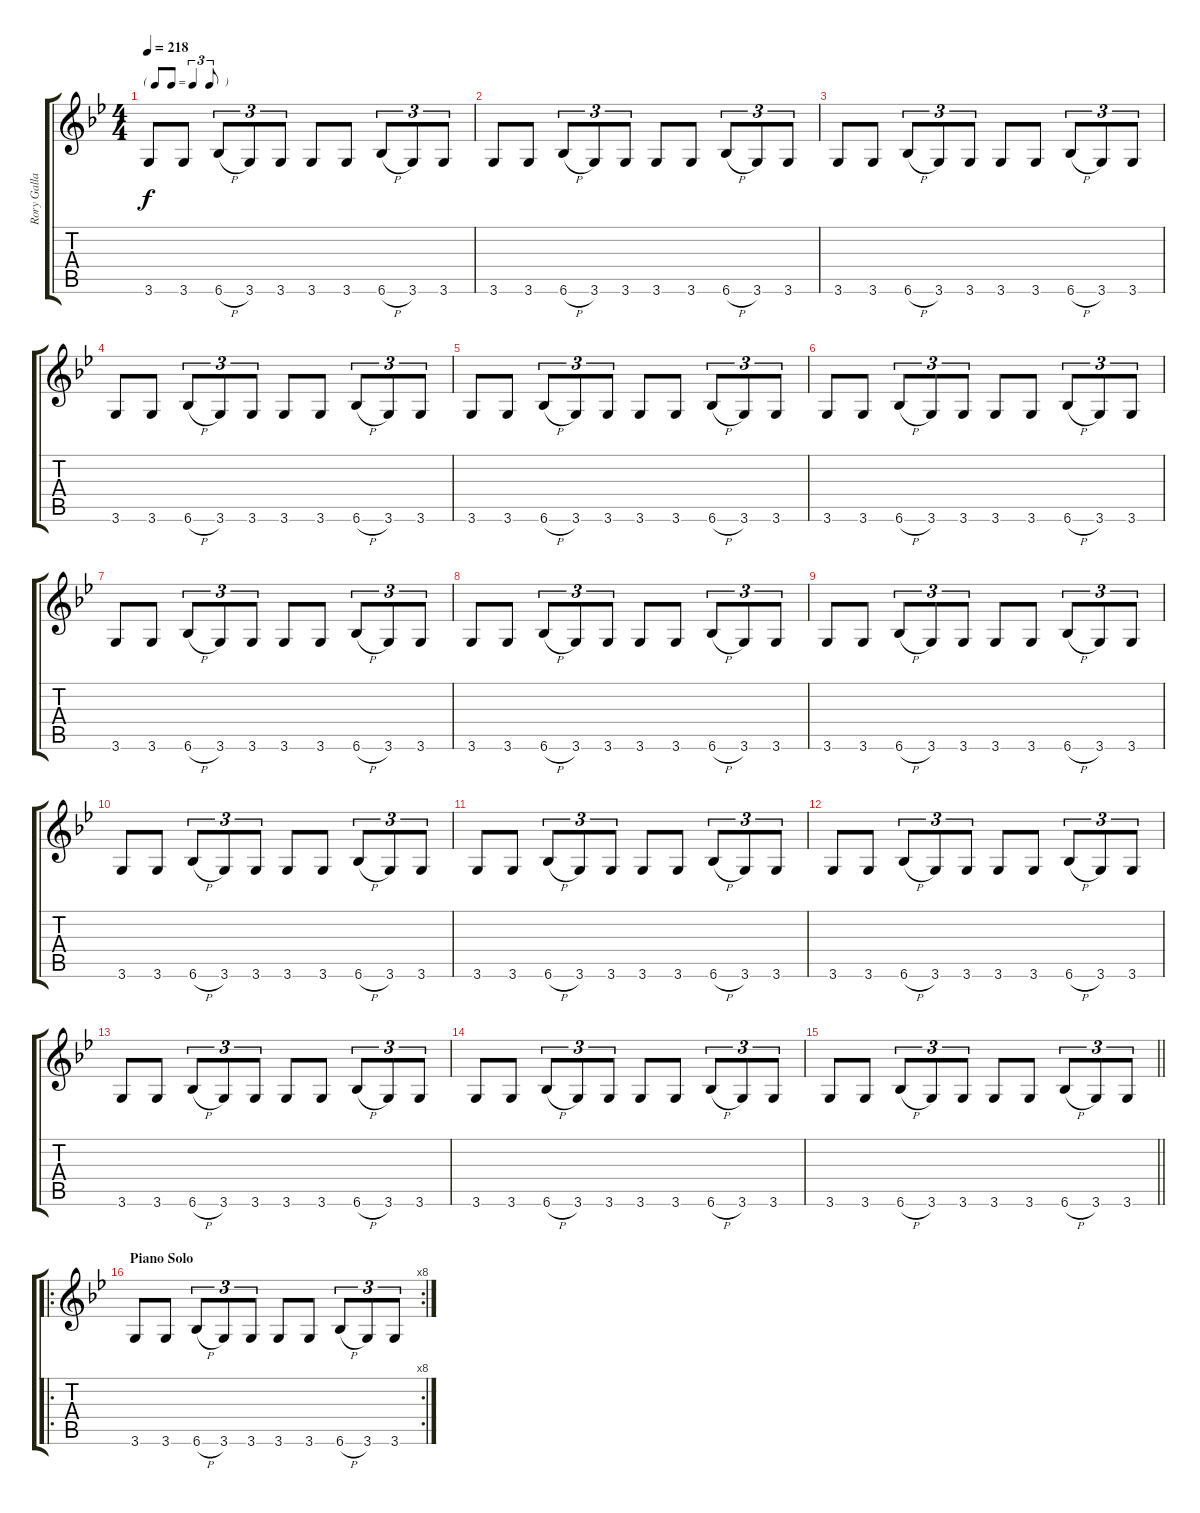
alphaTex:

\track ("Rory Gallagher - Gtr.1" "Rory Galla") {instrument overdrivenguitar}
\staff {score tabs}
\tuning (E4 B3 G3 D3 A2 E2) {hide}
\ts (4 4)
\tf triplet8th
\tempo 218
\clef g2
\ks bb
3.6.8{dy f} 3.6.8 6.6{h}.8{tu (3 2)} 3.6.8{tu (3 2)} 3.6.8{tu (3 2)} 3.6.8 3.6.8 6.6{h}.8{tu (3 2)} 3.6.8{tu (3 2)} 3.6.8{tu (3 2)} |
3.6.8 3.6.8 6.6{h}.8{tu (3 2)} 3.6.8{tu (3 2)} 3.6.8{tu (3 2)} 3.6.8 3.6.8 6.6{h}.8{tu (3 2)} 3.6.8{tu (3 2)} 3.6.8{tu (3 2)} |
3.6.8 3.6.8 6.6{h}.8{tu (3 2)} 3.6.8{tu (3 2)} 3.6.8{tu (3 2)} 3.6.8 3.6.8 6.6{h}.8{tu (3 2)} 3.6.8{tu (3 2)} 3.6.8{tu (3 2)} |
3.6.8 3.6.8 6.6{h}.8{tu (3 2)} 3.6.8{tu (3 2)} 3.6.8{tu (3 2)} 3.6.8 3.6.8 6.6{h}.8{tu (3 2)} 3.6.8{tu (3 2)} 3.6.8{tu (3 2)} |
3.6.8 3.6.8 6.6{h}.8{tu (3 2)} 3.6.8{tu (3 2)} 3.6.8{tu (3 2)} 3.6.8 3.6.8 6.6{h}.8{tu (3 2)} 3.6.8{tu (3 2)} 3.6.8{tu (3 2)} |
3.6.8 3.6.8 6.6{h}.8{tu (3 2)} 3.6.8{tu (3 2)} 3.6.8{tu (3 2)} 3.6.8 3.6.8 6.6{h}.8{tu (3 2)} 3.6.8{tu (3 2)} 3.6.8{tu (3 2)} |
3.6.8 3.6.8 6.6{h}.8{tu (3 2)} 3.6.8{tu (3 2)} 3.6.8{tu (3 2)} 3.6.8 3.6.8 6.6{h}.8{tu (3 2)} 3.6.8{tu (3 2)} 3.6.8{tu (3 2)} |
3.6.8 3.6.8 6.6{h}.8{tu (3 2)} 3.6.8{tu (3 2)} 3.6.8{tu (3 2)} 3.6.8 3.6.8 6.6{h}.8{tu (3 2)} 3.6.8{tu (3 2)} 3.6.8{tu (3 2)} |
3.6.8 3.6.8 6.6{h}.8{tu (3 2)} 3.6.8{tu (3 2)} 3.6.8{tu (3 2)} 3.6.8 3.6.8 6.6{h}.8{tu (3 2)} 3.6.8{tu (3 2)} 3.6.8{tu (3 2)} |
3.6.8 3.6.8 6.6{h}.8{tu (3 2)} 3.6.8{tu (3 2)} 3.6.8{tu (3 2)} 3.6.8 3.6.8 6.6{h}.8{tu (3 2)} 3.6.8{tu (3 2)} 3.6.8{tu (3 2)} |
3.6.8 3.6.8 6.6{h}.8{tu (3 2)} 3.6.8{tu (3 2)} 3.6.8{tu (3 2)} 3.6.8 3.6.8 6.6{h}.8{tu (3 2)} 3.6.8{tu (3 2)} 3.6.8{tu (3 2)} |
3.6.8 3.6.8 6.6{h}.8{tu (3 2)} 3.6.8{tu (3 2)} 3.6.8{tu (3 2)} 3.6.8 3.6.8 6.6{h}.8{tu (3 2)} 3.6.8{tu (3 2)} 3.6.8{tu (3 2)} |
3.6.8 3.6.8 6.6{h}.8{tu (3 2)} 3.6.8{tu (3 2)} 3.6.8{tu (3 2)} 3.6.8 3.6.8 6.6{h}.8{tu (3 2)} 3.6.8{tu (3 2)} 3.6.8{tu (3 2)} |
3.6.8 3.6.8 6.6{h}.8{tu (3 2)} 3.6.8{tu (3 2)} 3.6.8{tu (3 2)} 3.6.8 3.6.8 6.6{h}.8{tu (3 2)} 3.6.8{tu (3 2)} 3.6.8{tu (3 2)} |
\barLineRight lightlight
3.6.8 3.6.8 6.6{h}.8{tu (3 2)} 3.6.8{tu (3 2)} 3.6.8{tu (3 2)} 3.6.8 3.6.8 6.6{h}.8{tu (3 2)} 3.6.8{tu (3 2)} 3.6.8{tu (3 2)} |
\ro
\rc 8
\section ("" "Piano Solo")
3.6.8 3.6.8 6.6{h}.8{tu (3 2)} 3.6.8{tu (3 2)} 3.6.8{tu (3 2)} 3.6.8 3.6.8 6.6{h}.8{tu (3 2)} 3.6.8{tu (3 2)} 3.6.8{tu (3 2)}
